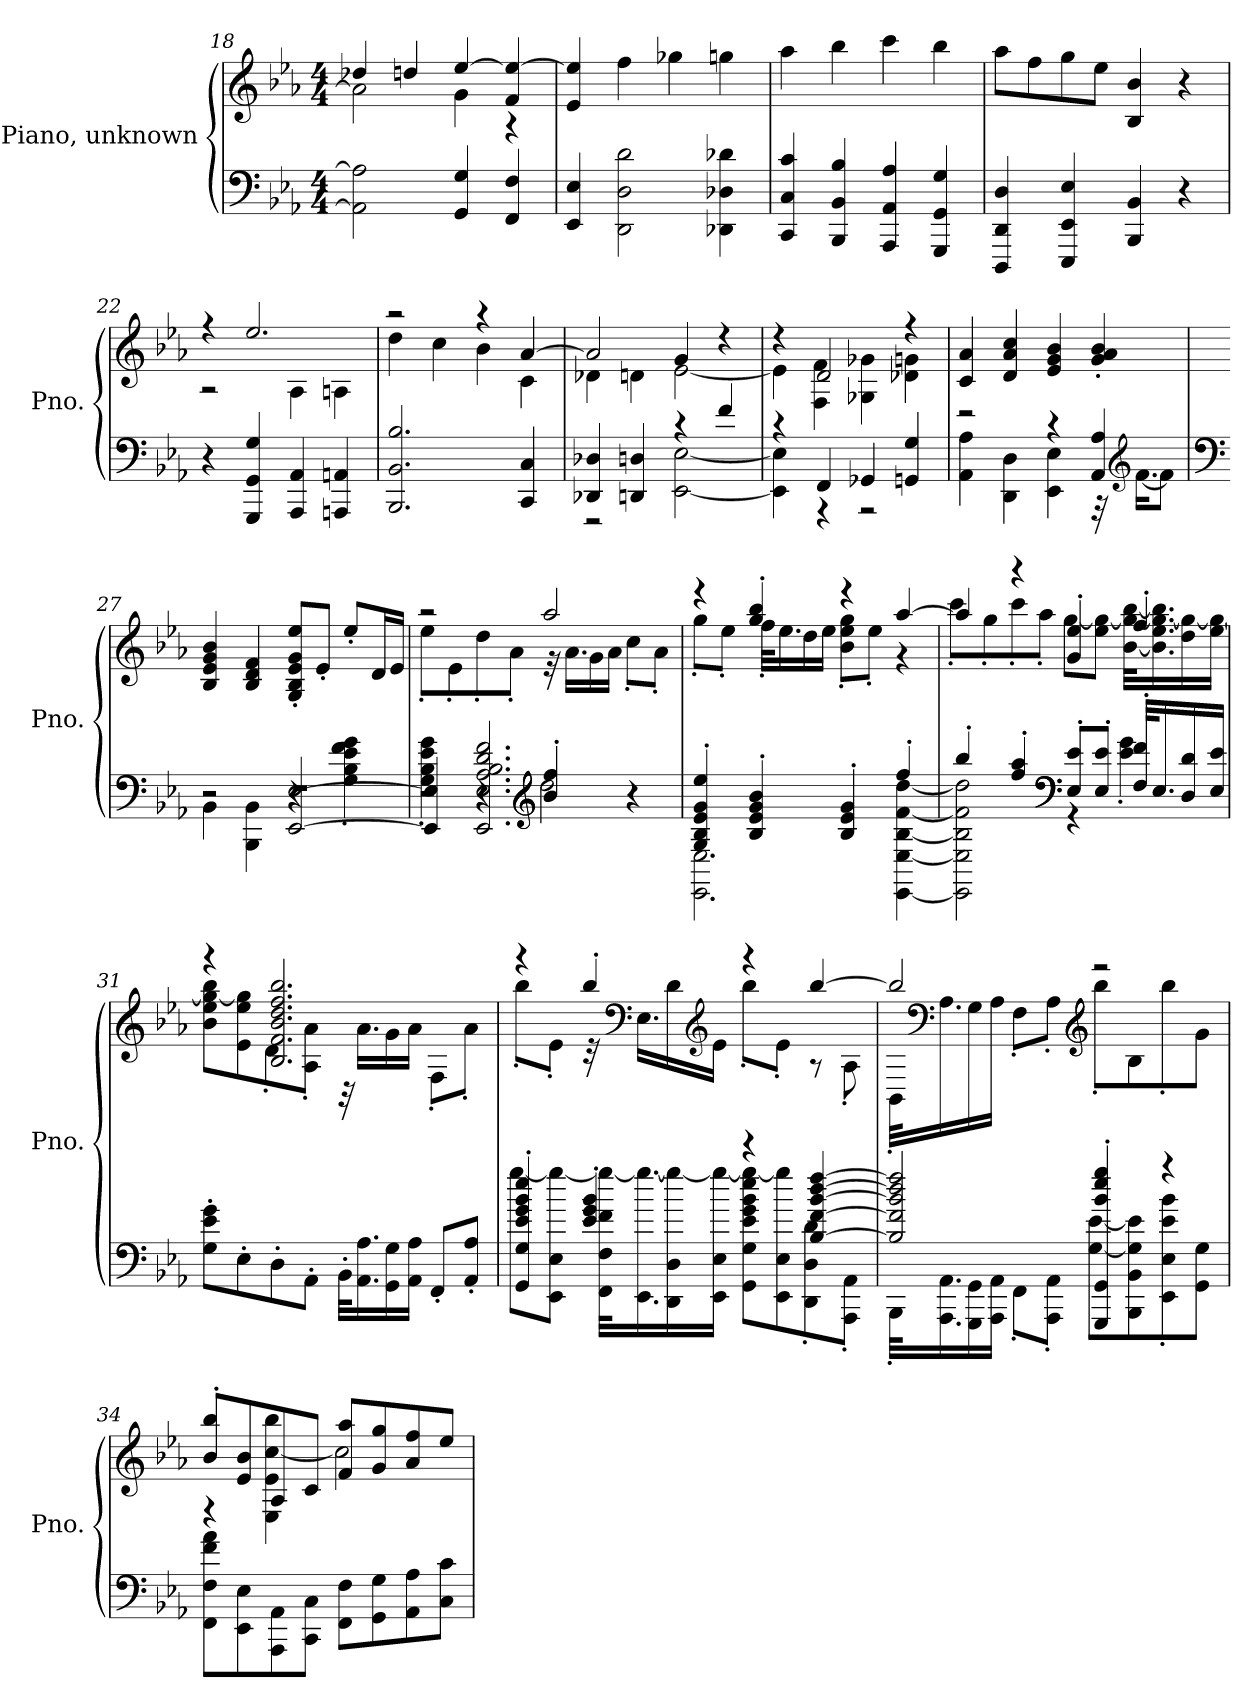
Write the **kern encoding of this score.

**kern	**kern
*part1	*part1
*staff2	*staff1
*I"Piano, unknown	*
*I'Pno.	*
*clefF4	*clefG2
*k[b-e-a-]	*k[b-e-a-]
*M4/4	*M4/4
=18	=18
*	*^
2AA-\] 2A-\]	4dd-X/	2a-\]
.	4ddn/	.
4GG/ 4G/	[4ee-/	4g\
4FF/ 4F/	4f/ 4ee-/_	4r
*	*v	*v
=19	=19
4EE-/ 4E-/	4e-/ 4ee-/]
2DD\ 2D\ 2d\	4ff\
.	4gg-X\
4DD-X\ 4D-X\ 4d-X\	4ggn\
=20	=20
4CC/ 4C/ 4c/	4aa-\
4BBB-/ 4BB-/ 4B-/	4bb-\
4AAA-/ 4AA-/ 4A-/	4ccc\
4GGG/ 4GG/ 4G/	4bb-\
=21	=21
4DDD/ 4DD/ 4D/	8aa-\L
.	8ff\
4EEE-/ 4EE-/ 4E-/	8gg\
.	8ee-\J
4BBB-/ 4BB-/	4B-/ 4b-/
4r	4r
=22	=22
*	*^
4r	4r	2r
4GGG/ 4GG/ 4G/	2.ee-/	.
4AAA-/ 4AA-/	.	4A-\
4AAAn/ 4AAn/	.	4An\
=23	=23	=23
2.BBB-/ 2.BB-/ 2.B-/	2r	4dd\
.	.	4cc\
.	4r	4b-\
4CC/ 4C/	[4a-/	4c\
!!LO:LB:g=z	!!
=24	=24	=24
*^	*	*
4DD-X/ 4D-X/	2r	2a-/]	4d-X\
4DDn/ 4Dn/	.	.	4dn\
4r	[2EE-\ [2E-\	4g/	[2e-\
4f/	.	4r	.
=25	=25	=25	=25
4r	4EE-\] 4E-\]	4r	4e-\]
4FF/	4r	2d/	4F\ 4f\
4GG-X/	2r	.	4G-X\ 4g-X\
4GGn/ 4G/	.	4r	4d-X\ 4gn\
*	*	*v	*v
=26	=26	=26
2r	4AA-\ 4A-\	4c/ 4a-/
.	4DD\ 4D\	4d/ 4a-/ 4cc/
4r	4EE-\ 4E-\	4e-/ 4g/ 4b-/
4AA-/ 4A-/	32r	4g/' 4a-/' 4b-/'
*clefG2	*	*
.	[16.f\KL	.
.	8f\J]	.
*v	*v	*
=27	=27
*clefF4	*
*^	*
*	*^	*
1r	4BB-\	2r	4B-/ 4e-/ 4g/ 4b-/
.	4BBB-\ 4BB-\	.	4B-/ 4d/ 4f/
.	4r	[2EE-/ [2E-/	8G/' 8B-/' 8e-/' 8g/' 8ee-/'L
.	.	.	8e-'/J
.	4G\' 4B-\' 4e-\' 4f\' 4g\'	.	8ee-'/L
.	.	.	16d/L
.	.	.	16e-/JJ
!!LO:LB:g=z
=28	=28	=28	=28
*	*	*	*^
2r	4G\' 4B-\' 4e-\' 4g\'	4EE-/] 4E-/]	2r	8ee-'\L
.	.	.	.	8e-'\
.	4r	2.EE-/ 2.E-/ 2.A-/ 2.B-/ 2.d/ 2.f/	.	8dd'\
.	.	.	.	8a-'\J
*clefG2	*	*	*	*
4b-/' 4ff/'	2dd\	.	2aa-/	32r
.	.	.	.	16.a-\LL
.	.	.	.	16g\
.	.	.	.	16a-\JJ
4r	.	.	.	8cc'\L
.	.	.	.	8a-'\J
*	*v	*v	*	*
=29	=29	=29	=29
4G/' 4B-/' 4e-/' 4g/' 4ee-/'	2.EE-\ 2.E-\	4r	8gg'\L
.	.	.	8ee-'\J
4B-/' 4e-/' 4g/' 4b-/'	.	4gg/' 4bb-/'	32ff'\KLL
.	.	.	16.ee-\
.	.	.	16dd\
.	.	.	16ee-\JJ
4B-/' 4e-/' 4g/'	.	4r	8b-\' 8ee-\' 8gg\'L
.	.	.	8ee-'\J
4ff'/	[4EE-\ [4E-\ [4B-\ [4f\ [4dd\	[4aa-/	4r
=30	=30	=30	=30
4bb-'/	2EE-\] 2E-\] 2B-\] 2f\] 2dd\]	4aa-/]	8ccc'\L
.	.	.	8gg'\
4ff/' 4aa-/'	.	4r	8ccc'\
.	.	.	8aa-'\J
*clefF4	*	*	*
8E-/' 8e-/'L	4r	4g/' 4ee-/'	[8gg\L
8E-/' 8e-/'J	.	.	8ee-\ 8gg\_J
32F/' 32f/'KLL	4e-\' 4g\'	4ff'/	[32b-\ 32gg\_ [32bb-\KLL
16.E-/	.	.	16.b-\] 16.ee-\ 16.gg\_ 16.bb-\]
16D/ 16d/	.	.	16dd\ 16gg\_
16E-/ 16e-/JJ	.	.	16ee-\ 16gg\_JJ
*v	*v	*	*
!!LO:PB:g=z	!!
=31	=31	=31
8G\' 8e-\' 8g\'L	4r	8b-\ 8ee-\ 8gg\_ 8bb-\L
8E-'\	.	8e-\ 8ee-\ 8gg\]
8D'\	2.B-/ 2.f/ 2.b-/ 2.dd/ 2.ff/ 2.bb-/	8d'\
8AA-'\J	.	8A-\' 8a-\'J
32BB-'\KLL	.	32r
16.AA-\ 16.A-\	.	16.a-\LL
16GG\ 16G\	.	16g\
16AA-\ 16A-\JJ	.	16a-\JJ
8FF'/L	.	8F'\L
8AA-/' 8A-/'J	.	8a-'\J
=32	=32	=32
*^	*	*
4GG/' 4G/' 4e-/' 4g/' 4b-/' 4ee-/'	[8gg\L	4r	8bb-'\L
.	8EE-\ 8E-\ 8gg\_J	.	8e-'\J
4e-/' 4g/' 4b-/'	32FF\ 32F\ 32f\ 32gg\_KLL	4bb-'/	32r
*	*	*clefF4	*
.	16.EE-\ 16.gg\_	.	16.E-\LL
.	16DD\ 16D\ 16gg\_	.	16d\
*	*	*clefG2	*
.	16EE-\ 16E-\ 16gg\_JJ	.	16e-\JJ
4r	8GG\ 8G\ 8e-\ 8g\ 8b-\ 8ee-\ 8gg\_L	4r	8bb-'\L
.	8EE-\ 8E-\ 8gg\]	.	8e-'\J
[4B-/ [4f/ [4b-/ [4dd/ [4ff/	8DD\' 8D\' 8d\'	[4bb-/	8r
.	8AAA-\' 8AA-\'J	.	8A-'\
!!LO:LB:g=z	!!
=33	=33	=33	=33
2B-/] 2f/] 2b-/] 2dd/] 2ff/]	32BBB-'\KLL	2bb-/]	32BB-'\KLL
*	*	*clefF4	*
.	16.AAA-\ 16.AA-\	.	16.A-\
.	16GGG\ 16GG\	.	16G\
.	16AAA-\ 16AA-\JJ	.	16A-\JJ
.	8FF'\L	.	8F'\L
.	8AAA-\' 8AA-\'J	.	8A-'\J
*	*	*clefG2	*
4GGG/' 4GG/' 4b-/' 4ee-/' 4gg/'	[8G\ [8e-\L	2r	8bb-'\L
.	8BBB-\ 8BB-\ 8G\] 8e-\]	.	8B-\
4r	8EE-\' 8E-\' 8e-\' 8b-\'	.	8bb-'\
.	8GG\ 8G\J	.	8g\J
*v	*v	*	*
=34	=34	=34
8FF\ 8F\ 8f\ 8a-\L	8b-/' 8bb-/'L	4r
8EE-\ 8E-\	8e-/ 8b-/	.
8AAA-\ 8AA-\	8A-/	4E-\ 4e-\ [4cc\ 4bb-\
8CC\ 8C\J	8c/J	.
8FF\ 8F\L	8f/ 8aa-/L	2cc\]
8GG\ 8G\	8g/ 8gg/	.
8AA-\ 8A-\	8a-/ 8ff/	.
8C\ 8c\J	8ee-/J	.
*	*v	*v
=	=
*-	*-
